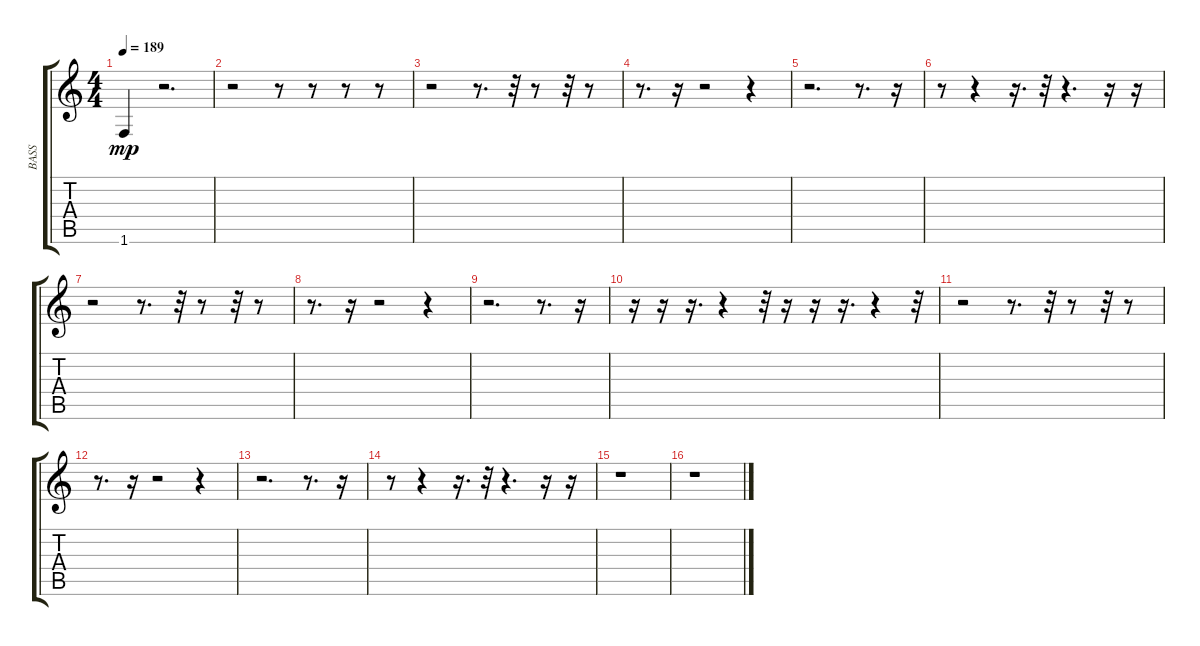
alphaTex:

\track ("BASS" "BASS") {instrument electricbassfinger}
\staff {score tabs}
\tuning (E4 B3 G3 D3 A2 E2) {hide}
\ts (4 4)
\tempo 189
\clef g2
\ks c
1.6.4{dy mp} r.2{d} |
r.2 r.8 r.8 r.8 r.8 |
r.2 r.8{d} r.32 r.8 r.32 r.8 |
r.8{d} r.16 r.2 r.4 |
r.2{d} r.8{d} r.16 |
r.8 r.4 r.16{d} r.32 r.4{d} r.16 r.16 |
r.2 r.8{d} r.32 r.8 r.32 r.8 |
r.8{d} r.16 r.2 r.4 |
r.2{d} r.8{d} r.16 |
r.16 r.16 r.16{d} r.4 r.32 r.16 r.16 r.16{d} r.4 r.32 |
r.2{balance 8} r.8{d} r.32 r.8 r.32 r.8 |
r.8{d} r.16 r.2 r.4 |
r.2{d} r.8{d} r.16 |
r.8 r.4 r.16{d} r.32 r.4{d} r.16 r.16 |
r.1 |
r.1
